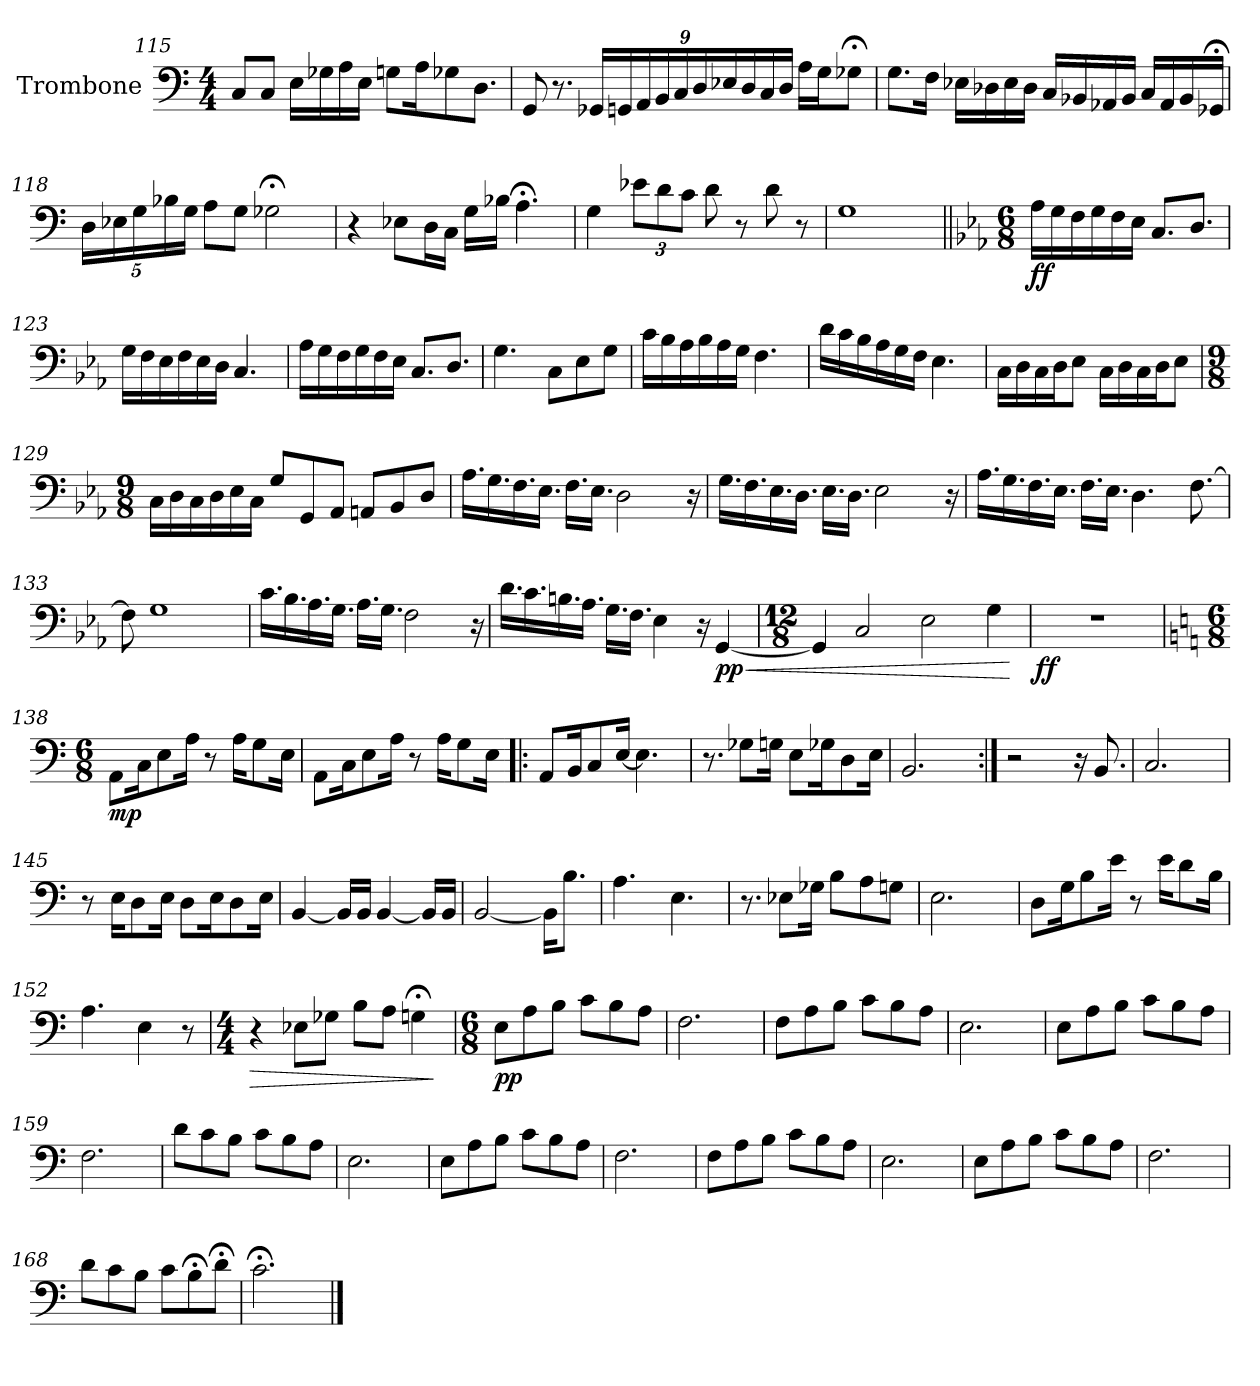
**kern	**dynam
*part1	*part1
*staff1	*staff1
*I"Trombone	*
*I'Tbn.	*
*clefF4	*
*k[]	*
*M4/4	*
=115	=115
8C/L	.
8C/J	.
16E\LL	.
16G-X\	.
16A\	.
16E\JJ	.
8Gn\L	.
16A\K	.
8G-X\	.
8.D\J	.
!!LO:LB:g=z
=116	=116
*MM70	*
8GG/	.
8.r	.
*Xbrackettup	*
24GG-X/LL	.
24GGn/	.
24AA/	.
24BB/	.
24C/	.
24D/	.
24E-X/	.
24D/	.
24C/	.
16D/JJ	.
16A\LL	.
16G\J	.
8G-X;<\J	.
=117	=117
8.G\L	.
16F\Jk	.
16E-X\LL	.
16D-X\	.
16E-\	.
16D-\JJ	.
16C/LL	.
16BB-X/	.
16AA-X/	.
16BB-/JJ	.
16C/LL	.
16AA-/	.
16BB-/	.
16GG-X;</JJ	.
!!LO:LB:g=z
=118	=118
20D\LL	.
20E-X\	.
20G\	.
20B-X\	.
20G\JJ	.
8A\L	.
8G\J	.
2G-X;<\	.
=119	=119
4r	.
8E-X\L	.
16D\L	.
16C\JJ	.
16G\LL	.
16B-X\JJ	.
4.A;<\	.
=120	=120
4G\	.
12e-X\L	.
12d\	.
12c\J	.
8d\	.
8r	.
8d\	.
8r	.
=121	=121
1G	.
!!LO:LB:g=z
=122||	=122||
*k[b-e-a-]	*
*M6/8	*
!	!LO:DY:b
16A-\LL	ff
16G\	.
16F\	.
16G\	.
16F\	.
16E-\JJ	.
8.C/L	.
8.D/J	.
=123	=123
16G\LL	.
16F\	.
16E-\	.
16F\	.
16E-\	.
16D\JJ	.
4.C/	.
=124	=124
16A-\LL	.
16G\	.
16F\	.
16G\	.
16F\	.
16E-\JJ	.
8.C/L	.
8.D/J	.
=125	=125
4.G\	.
8C\L	.
8E-\	.
8G\J	.
!!LO:LB:g=z
=126	=126
16c\LL	.
16B-\	.
16A-\	.
16B-\	.
16A-\	.
16G\JJ	.
4.F\	.
=127	=127
16d\LL	.
16c\	.
16B-\	.
16A-\	.
16G\	.
16F\JJ	.
4.E-\	.
=128	=128
16C\LL	.
16D\	.
16C\	.
16D\J	.
8E-\J	.
16C\LL	.
16D\	.
16C\	.
16D\J	.
8E-\J	.
!!LO:LB:g=z
=129	=129
*M9/8	*
16C\LL	.
16D\	.
16C\	.
16D\	.
16E-\	.
16C\JJ	.
8G/L	.
8GG/	.
8AA-/J	.
8AAn/L	.
8BB-/	.
8D/J	.
=130	=130
16.A-\LL	.
16.G\	.
16.F\	.
16.E-\JJ	.
16.F\LL	.
16.E-\JJ	.
2D\	.
16r	.
=131	=131
16.G\LL	.
16.F\	.
16.E-\	.
16.D\JJ	.
16.E-\LL	.
16.D\JJ	.
2E-\	.
16r	.
!!LO:LB:g=z
=132	=132
16.A-\LL	.
16.G\	.
16.F\	.
16.E-\JJ	.
16.F\LL	.
16.E-\JJ	.
4.D\	.
[8.F\	.
=133	=133
8F\]	.
1G	.
=134	=134
16.c\LL	.
16.B-\	.
16.A-\	.
16.G\JJ	.
16.A-\LL	.
16.G\JJ	.
2F\	.
16r	.
!!LO:LB:g=z
=135	=135
16.d\LL	.
16.c\	.
16.Bn\	.
16.A-\JJ	.
16.G\LL	.
16.F\JJ	.
4E-\	.
16r	.
!	!LO:HP:b
!	!LO:DY:n=1:b
[4GG/	< pp
=136	=136
*M12/8	*
4GG/]	.
2C/	.
2E-\	.
4G\	.
.	[
=137	=137
!	!LO:DY:b
1.r	ff
=138	=138
*k[]	*
*M6/8	*
!	!LO:DY:b
8AA\L	mp
16C\K	.
8E\	.
16A\Jk	.
8r	.
16A\KL	.
8G\	.
16E\Jk	.
!!LO:LB:g=z
=139	=139
8AA\L	.
16C\K	.
8E\	.
16A\Jk	.
8r	.
16A\KL	.
8G\	.
16E\Jk	.
=140!|:	=140!|:
8AA/L	.
16BB/K	.
8C/	.
[16E/Jk	.
4.E\]	.
=141	=141
8.r	.
8G-X\L	.
16Gn\Jk	.
8E\L	.
16G-X\K	.
8D\	.
16E\Jk	.
=142	=142
2.BB/	.
!!LO:PB:g=z
=143:|!	=143:|!
2r	.
16r	.
8.BB/	.
=144	=144
2.C/	.
=145	=145
8r	.
16E\KL	.
8D\	.
16E\Jk	.
8D\L	.
16E\K	.
8D\	.
16E\Jk	.
=146	=146
[4BB/	.
16BB/LL]	.
16BB/JJ	.
[4BB/	.
16BB/LL]	.
16BB/JJ	.
!!LO:LB:g=z
=147	=147
[2BB/	.
16BB\KL]	.
8.B\J	.
=148	=148
4.A\	.
4.E\	.
=149	=149
8.r	.
8E-X\L	.
16G-X\Jk	.
8B\L	.
8A\	.
8Gn\J	.
=150	=150
2.E\	.
!!LO:LB:g=z
=151	=151
8D\L	.
16G\K	.
8B\	.
16e\Jk	.
8r	.
16e\KL	.
8d\	.
16B\Jk	.
=152	=152
4.A\	.
4E\	.
8r	.
=153	=153
*M4/4	*
!	!LO:HP:b
4r	>
8E-X\L	.
8G-X\J	.
8B\L	.
8A\J	.
4Gn;<\	.
.	]
=154	=154
*M6/8	*
!	!LO:DY:b
8E\L	pp
8A\	.
8B\J	.
8c\L	.
8B\	.
8A\J	.
!!LO:LB:g=z
=155	=155
2.F\	.
=156	=156
8F\L	.
8A\	.
8B\J	.
8c\L	.
8B\	.
8A\J	.
=157	=157
2.E\	.
=158	=158
8E\L	.
8A\	.
8B\J	.
8c\L	.
8B\	.
8A\J	.
!!LO:LB:g=z
=159	=159
2.F\	.
=160	=160
8d\L	.
8c\	.
8B\J	.
8c\L	.
8B\	.
8A\J	.
=161	=161
2.E\	.
=162	=162
8E\L	.
8A\	.
8B\J	.
8c\L	.
8B\	.
8A\J	.
!!LO:LB:g=z
=163	=163
2.F\	.
=164	=164
8F\L	.
8A\	.
8B\J	.
8c\L	.
8B\	.
8A\J	.
=165	=165
2.E\	.
=166	=166
8E\L	.
8A\	.
8B\J	.
8c\L	.
8B\	.
8A\J	.
!!LO:LB:g=z
=167	=167
2.F\	.
=168	=168
8d\L	.
8c\	.
8B\J	.
8c\L	.
8B;<\	.
8d;<\J	.
=169	=169
2.c;<\	.
==	==
*-	*-
